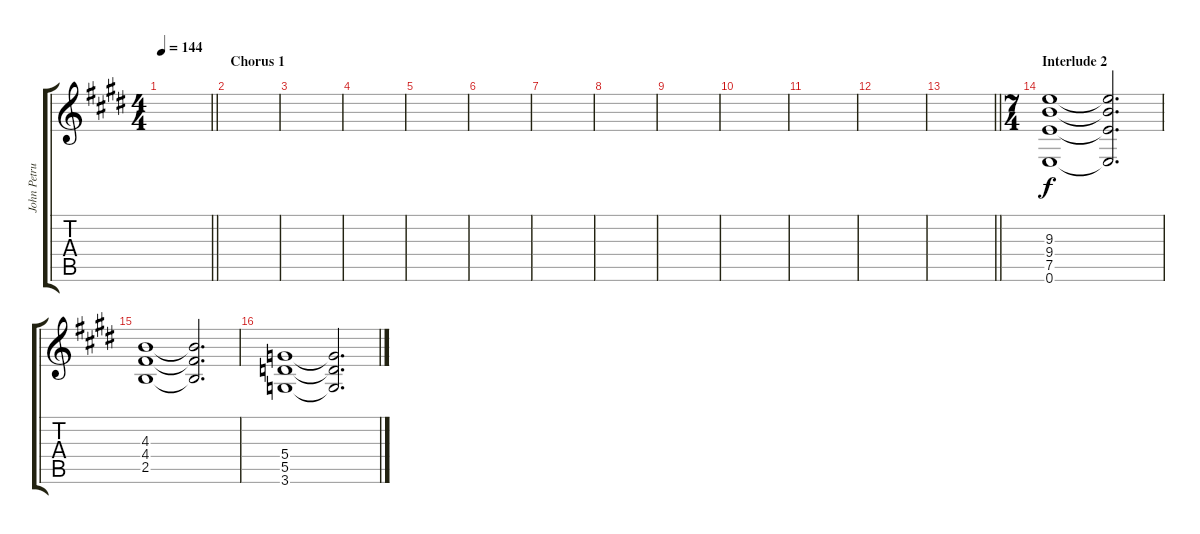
\track ("John Petrucci" "John Petru") {instrument overdrivenguitar}
\staff {score tabs}
\tuning (E4 B3 G3 D3 A2 E2) {hide}
\ts (4 4)
\tempo 144
\clef g2
\barLineRight lightlight
\ks e
|
\section ("" "Chorus 1")
|
|
|
|
|
|
|
|
|
|
|
\barLineRight lightlight
|
\ts (7 4)
\section ("" "Interlude 2")
(9.3 9.4 7.5 0.6).1 (9.3{t} 9.4{t} 7.5{t} 0.6{t}).2{d} |
(4.3 4.4 2.5).1 (4.3{t} 4.4{t} 2.5{t}).2{d} |
(5.4 5.5 3.6).1 (5.4{t} 5.5{t} 3.6{t}).2{d}
